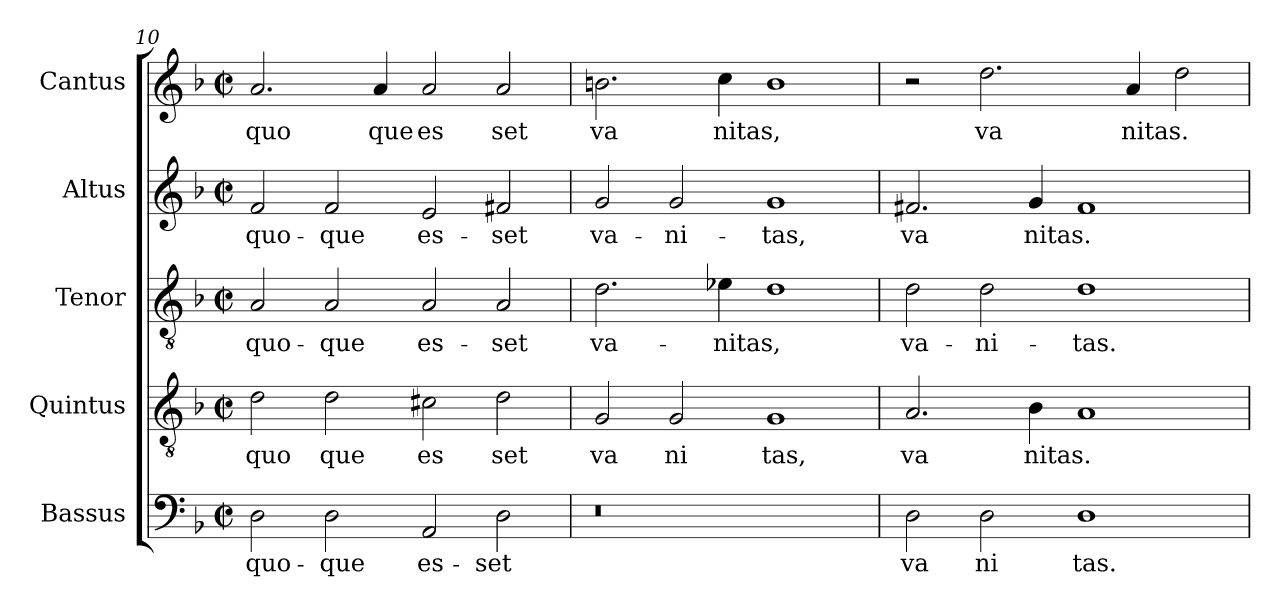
**kern	**text	**kern	**text	**kern	**text	**kern	**text	**kern	**text
*part5	*part5	*part4	*part4	*part3	*part3	*part2	*part2	*part1	*part1
*staff5	*staff5	*staff4	*staff4	*staff3	*staff3	*staff2	*staff2	*staff1	*staff1
*I"Bassus	*	*I"Quintus	*	*I"Tenor	*	*I"Altus	*	*I"Cantus	*
*clefF4	*	*clefGv2	*	*clefGv2	*	*clefG2	*	*clefG2	*
*k[b-]	*	*k[b-]	*	*k[b-]	*	*k[b-]	*	*k[b-]	*
*F:	*	*F:	*	*F:	*	*F:	*	*F:	*
*M2/2	*	*M2/2	*	*M2/2	*	*M2/2	*	*M2/2	*
*met(c|)	*	*met(c|)	*	*met(c|)	*	*met(c|)	*	*met(c|)	*
=10	=10	=10	=10	=10	=10	=10	=10	=10	=10
!	!LO:LY:b:cj	!	!LO:LY:b:cj	!	!LO:LY:b:cj	!	!LO:LY:b:cj	!	!LO:LY:b:cj
2D\	quo-	2d\	quo	2A/	quo-	2f/	quo-	2.a/	quo
!	!LO:LY:b:cj	!	!LO:LY:b:cj	!	!LO:LY:b:cj	!	!LO:LY:b:cj	!	!
2D\	-que	2d\	que	2A/	-que	2f/	-que	.	.
!	!	!	!	!	!	!	!	!	!LO:LY:b:cj
.	.	.	.	.	.	.	.	4a/	que
!	!LO:LY:b:cj	!	!LO:LY:b:cj	!	!LO:LY:b:cj	!	!LO:LY:b:cj	!	!LO:LY:b:cj
2AA/	es-	2c#X\	es	2A/	es-	2e/	es-	2a/	es
!	!LO:LY:b:cj	!	!LO:LY:b:cj	!	!LO:LY:b:cj	!	!LO:LY:b:cj	!	!LO:LY:b:cj
2D\	-set	2d\	set	2A/	-set	2f#X/	-set	2a/	set
=11	=11	=11	=11	=11	=11	=11	=11	=11	=11
!	!	!	!LO:LY:b:cj	!	!LO:LY:b:cj	!	!LO:LY:b:cj	!	!LO:LY:b:cj
0r	.	2G/	va	2.d\	va-	2g/	va-	2.bn\	va
!	!	!	!LO:LY:b:cj	!	!	!	!LO:LY:b:cj	!	!
.	.	2G/	ni	.	.	2g/	-ni-	.	.
!	!	!	!	!	!LO:LY:b	!	!	!	!LO:LY:b
.	.	.	.	4e-X\	-nitas,	.	.	4cc\	nitas,
!	!	!	!LO:LY:b:cj	!	!	!	!LO:LY:b:cj	!	!
.	.	1G	tas,	1d	.	1g	-tas,	1b	.
!!LO:LB:g=z
=12	=12	=12	=12	=12	=12	=12	=12	=12	=12
!	!LO:LY:b:cj	!	!LO:LY:b:cj	!	!LO:LY:b:cj	!	!LO:LY:b:cj	!	!
2D\	va	2.A/	va	2d\	va-	2.f#X/	va	2r	.
!	!LO:LY:b:cj	!	!	!	!LO:LY:b:cj	!	!	!	!LO:LY:b:cj
2D\	ni	.	.	2d\	-ni-	.	.	2.dd\	va
!	!	!	!LO:LY:b	!	!	!	!LO:LY:b	!	!
.	.	4B-\	nitas.	.	.	4g/	nitas.	.	.
!	!LO:LY:b:cj	!	!	!	!LO:LY:b:cj	!	!	!	!
1D	tas.	1A	.	1d	-tas.	1f#	.	.	.
!	!	!	!	!	!	!	!	!	!LO:LY:b
.	.	.	.	.	.	.	.	4a/	nitas.
.	.	.	.	.	.	.	.	2dd\	.
=	=	=	=	=	=	=	=	=	=
*-	*-	*-	*-	*-	*-	*-	*-	*-	*-
